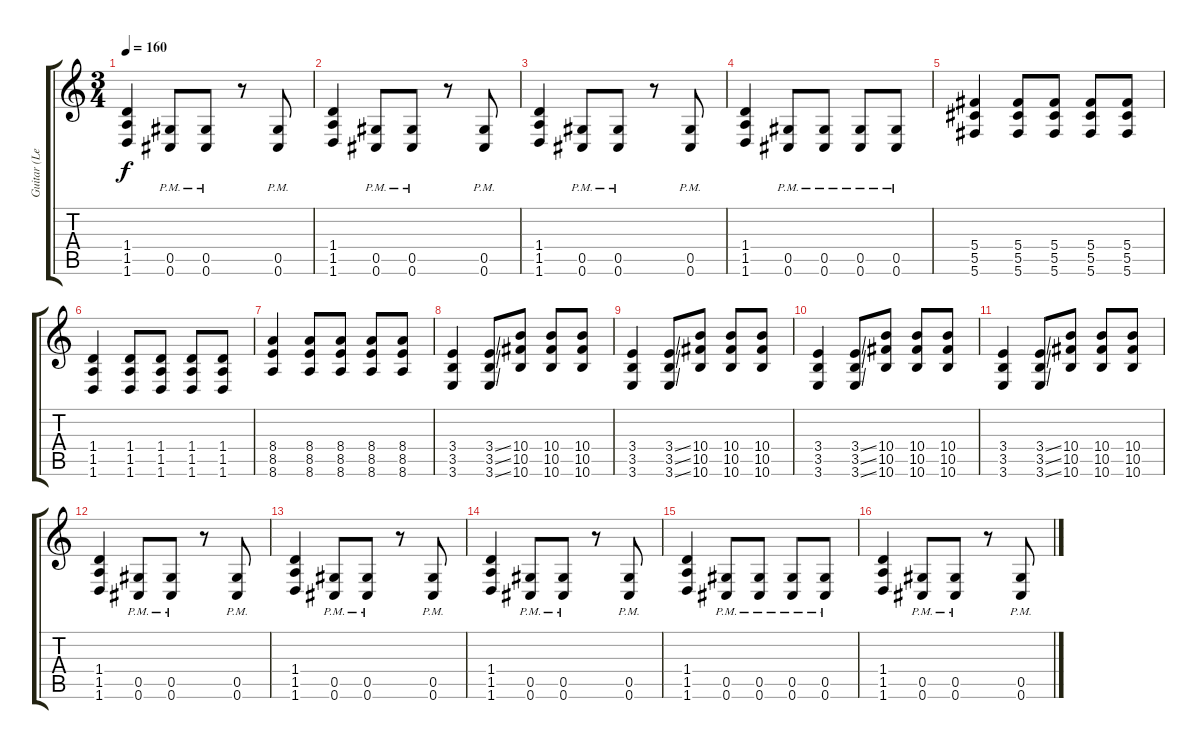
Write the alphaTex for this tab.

\track ("Guitar (Left)" "Guitar (Le") {instrument distortionguitar}
\staff {score tabs}
\tuning (Eb4 Bb3 Gb3 Db3 Ab2 Db2) {hide}
\ts (3 4)
\tempo 160
\clef g2
\ks c
(1.4 1.5 1.6).4{dy f} (0.5{pm} 0.6{pm}).8 (0.5{pm} 0.6{pm}).8 r.8 (0.5{pm} 0.6{pm}).8 |
(1.4 1.5 1.6).4 (0.5{pm} 0.6{pm}).8 (0.5{pm} 0.6{pm}).8 r.8 (0.5{pm} 0.6{pm}).8 |
(1.4 1.5 1.6).4 (0.5{pm} 0.6{pm}).8 (0.5{pm} 0.6{pm}).8 r.8 (0.5{pm} 0.6{pm}).8 |
(1.4 1.5 1.6).4 (0.5{pm} 0.6{pm}).8 (0.5{pm} 0.6{pm}).8 (0.5{pm} 0.6{pm}).8 (0.5{pm} 0.6{pm}).8 |
(5.4 5.5 5.6).4 (5.4 5.5 5.6).8 (5.4 5.5 5.6).8 (5.4 5.5 5.6).8 (5.4 5.5 5.6).8 |
(1.4 1.5 1.6).4 (1.4 1.5 1.6).8 (1.4 1.5 1.6).8 (1.4 1.5 1.6).8 (1.4 1.5 1.6).8 |
(8.4 8.5 8.6).4 (8.4 8.5 8.6).8 (8.4 8.5 8.6).8 (8.4 8.5 8.6).8 (8.4 8.5 8.6).8 |
(3.4 3.5 3.6).4 (3.4{ss} 3.5{ss} 3.6{ss}).8 (10.4 10.5 10.6).8 (10.4 10.5 10.6).8 (10.4 10.5 10.6).8 |
(3.4 3.5 3.6).4 (3.4{ss} 3.5{ss} 3.6{ss}).8 (10.4 10.5 10.6).8 (10.4 10.5 10.6).8 (10.4 10.5 10.6).8 |
(3.4 3.5 3.6).4 (3.4{ss} 3.5{ss} 3.6{ss}).8 (10.4 10.5 10.6).8 (10.4 10.5 10.6).8 (10.4 10.5 10.6).8 |
(3.4 3.5 3.6).4 (3.4{ss} 3.5{ss} 3.6{ss}).8 (10.4 10.5 10.6).8 (10.4 10.5 10.6).8 (10.4 10.5 10.6).8 |
(1.4 1.5 1.6).4 (0.5{pm} 0.6{pm}).8 (0.5{pm} 0.6{pm}).8 r.8 (0.5{pm} 0.6{pm}).8 |
(1.4 1.5 1.6).4 (0.5{pm} 0.6{pm}).8 (0.5{pm} 0.6{pm}).8 r.8 (0.5{pm} 0.6{pm}).8 |
(1.4 1.5 1.6).4 (0.5{pm} 0.6{pm}).8 (0.5{pm} 0.6{pm}).8 r.8 (0.5{pm} 0.6{pm}).8 |
(1.4 1.5 1.6).4 (0.5{pm} 0.6{pm}).8 (0.5{pm} 0.6{pm}).8 (0.5{pm} 0.6{pm}).8 (0.5{pm} 0.6{pm}).8 |
(1.4 1.5 1.6).4 (0.5{pm} 0.6{pm}).8 (0.5{pm} 0.6{pm}).8 r.8 (0.5{pm} 0.6{pm}).8
